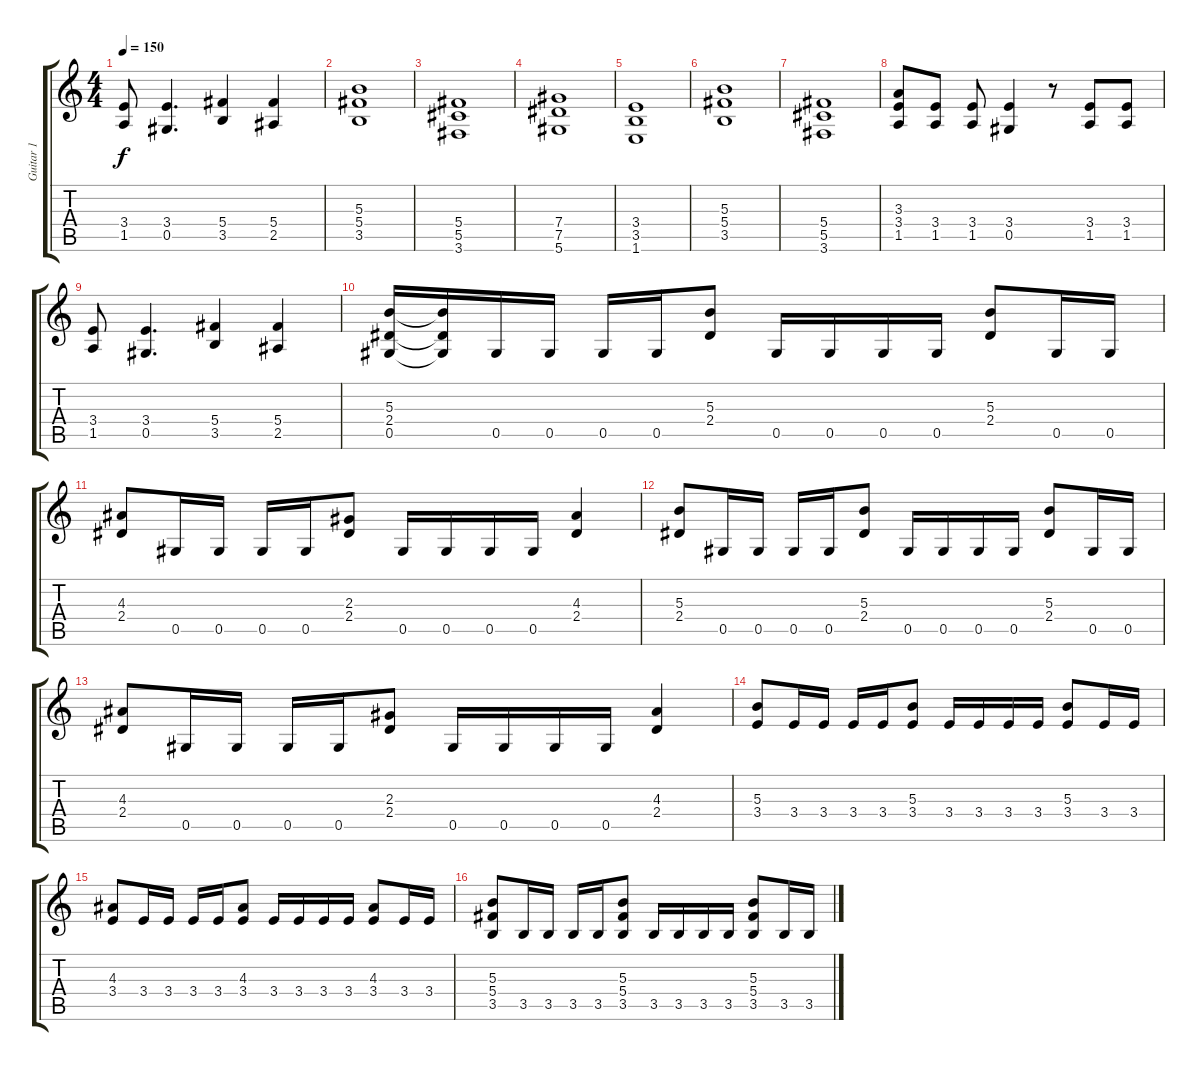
\track ("Guitar 1" "Guitar 1") {instrument distortionguitar}
\staff {score tabs}
\tuning (Eb4 Bb3 Gb3 Db3 Ab2 Eb2) {hide}
\ts (4 4)
\tempo 150
\clef g2
\ks c
(3.4 1.5).8{dy f} (3.4 0.5).4{d} (5.4 3.5).4 (5.4 2.5).4 |
(5.3 5.4 3.5).1 |
(5.4 5.5 3.6).1 |
(7.4 7.5 5.6).1 |
(3.4 3.5 1.6).1 |
(5.3 5.4 3.5).1 |
(5.4 5.5 3.6).1 |
(3.3 3.4 1.5).8 (3.4 1.5).8 (3.4 1.5).8 (3.4 0.5).4 r.8 (3.4 1.5).8 (3.4 1.5).8 |
(3.4 1.5).8 (3.4 0.5).4{d} (5.4 3.5).4 (5.4 2.5).4 |
(5.3 2.4 0.5).16 (5.3{t} 2.4{t} 0.5{t}).16 0.5.16 0.5.16 0.5.16 0.5.16 (5.3 2.4).8 0.5.16 0.5.16 0.5.16 0.5.16 (5.3 2.4).8 0.5.16 0.5.16 |
(4.3 2.4).8 0.5.16 0.5.16 0.5.16 0.5.16 (2.3 2.4).8 0.5.16 0.5.16 0.5.16 0.5.16 (4.3 2.4).4 |
(5.3 2.4).8 0.5.16 0.5.16 0.5.16 0.5.16 (5.3 2.4).8 0.5.16 0.5.16 0.5.16 0.5.16 (5.3 2.4).8 0.5.16 0.5.16 |
(4.3 2.4).8 0.5.16 0.5.16 0.5.16 0.5.16 (2.3 2.4).8 0.5.16 0.5.16 0.5.16 0.5.16 (4.3 2.4).4 |
(5.3 3.4).8 3.4.16 3.4.16 3.4.16 3.4.16 (5.3 3.4).8 3.4.16 3.4.16 3.4.16 3.4.16 (5.3 3.4).8 3.4.16 3.4.16 |
(4.3 3.4).8 3.4.16 3.4.16 3.4.16 3.4.16 (4.3 3.4).8 3.4.16 3.4.16 3.4.16 3.4.16 (4.3 3.4).8 3.4.16 3.4.16 |
(5.3 5.4 3.5).8 3.5.16 3.5.16 3.5.16 3.5.16 (5.3 5.4 3.5).8 3.5.16 3.5.16 3.5.16 3.5.16 (5.3 5.4 3.5).8 3.5.16 3.5.16
